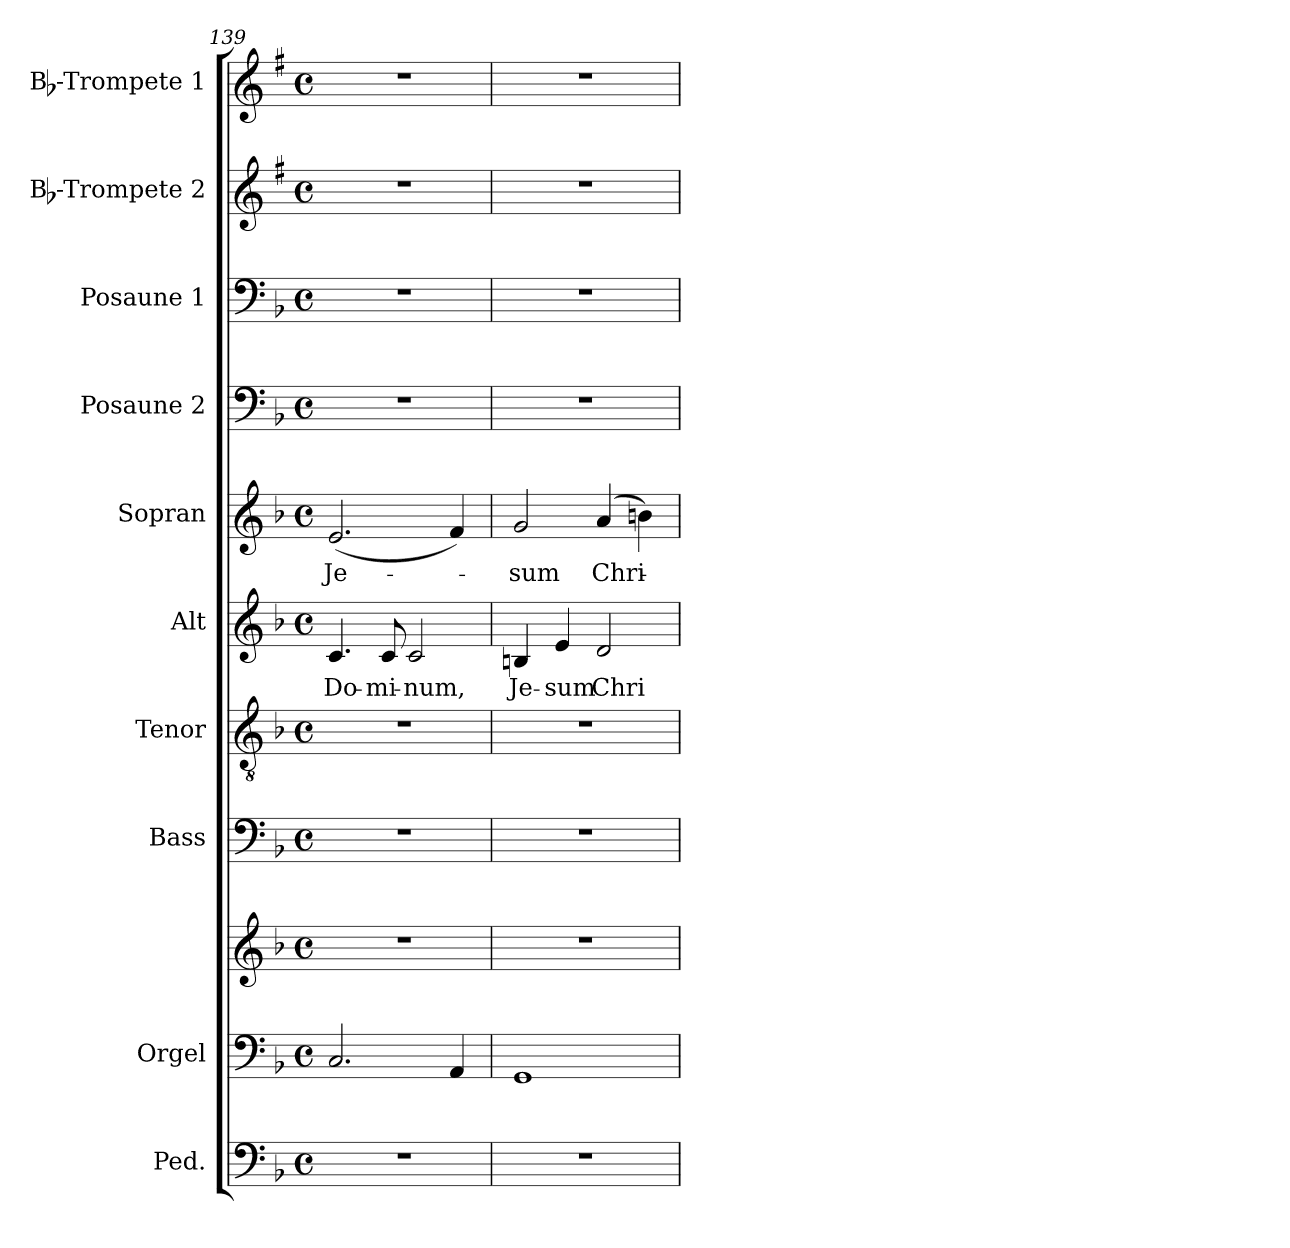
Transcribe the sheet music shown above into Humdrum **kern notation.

**kern	**kern	**kern	**kern	**kern	**kern	**text	**kern	**text	**kern	**kern	**kern	**kern
*part10	*part9	*part9	*part8	*part7	*part6	*part6	*part5	*part5	*part4	*part3	*part2	*part1
*staff11	*staff10	*staff9	*staff8	*staff7	*staff6	*staff6	*staff5	*staff5	*staff4	*staff3	*staff2	*staff1
*I"Ped.	*I"Orgel	*	*I"Bass	*I"Tenor	*I"Alt	*	*I"Sopran	*	*I"Posaune 2	*I"Posaune 1	*I"Bb-Trompete 2	*I"Bb-Trompete 1
*	*I'Org.	*	*I'B.	*I'T.	*I'A.	*	*I'S.	*	*I'Pos. 2	*I'Pos. 1	*I'Bb Trp. 2	*I'Bb Trp. 1
*clefF4	*clefF4	*clefG2	*clefF4	*clefGv2	*clefG2	*	*clefG2	*	*clefF4	*clefF4	*clefG2	*clefG2
*ITrd7c12	*	*	*	*	*	*	*	*	*	*	*ITrd1c2	*ITrd1c2
*k[b-]	*k[b-]	*k[b-]	*k[b-]	*k[b-]	*k[b-]	*	*k[b-]	*	*k[b-]	*k[b-]	*k[b-]	*k[b-]
*F:	*F:	*F:	*F:	*F:	*F:	*	*F:	*	*F:	*F:	*F:	*F:
*M4/4	*M4/4	*M4/4	*M4/4	*M4/4	*M4/4	*	*M4/4	*	*M4/4	*M4/4	*M4/4	*M4/4
*met(c)	*met(c)	*met(c)	*met(c)	*met(c)	*met(c)	*	*met(c)	*	*met(c)	*met(c)	*met(c)	*met(c)
=139	=139	=139	=139	=139	=139	=139	=139	=139	=139	=139	=139	=139
!	!	!	!	!	!	!LO:LY:b	!	!LO:LY:b	!	!	!	!
1r	2.C/	1r	1r	1r	4.c/	Do-	(<2.e/	Je-	1r	1r	1r	1r
!	!	!	!	!	!	!LO:LY:b	!	!	!	!	!	!
.	.	.	.	.	8c/	-mi-	.	.	.	.	.	.
!	!	!	!	!	!	!LO:LY:b	!	!	!	!	!	!
.	.	.	.	.	2c/	-num,	.	.	.	.	.	.
.	4AA/	.	.	.	.	.	4f/)	.	.	.	.	.
=140	=140	=140	=140	=140	=140	=140	=140	=140	=140	=140	=140	=140
!	!	!	!	!	!	!LO:LY:b	!	!LO:LY:b	!	!	!	!
1r	1GG	1r	1r	1r	4Bn/	Je-	2g/	-sum	1r	1r	1r	1r
!	!	!	!	!	!	!LO:LY:b	!	!	!	!	!	!
.	.	.	.	.	4e/	-sum	.	.	.	.	.	.
!	!	!	!	!	!	!LO:LY:b	!	!LO:LY:b	!	!	!	!
.	.	.	.	.	2d/	Chri-	(>4a/	Chri-	.	.	.	.
.	.	.	.	.	.	.	4bn\)	.	.	.	.	.
=	=	=	=	=	=	=	=	=	=	=	=	=
*-	*-	*-	*-	*-	*-	*-	*-	*-	*-	*-	*-	*-
